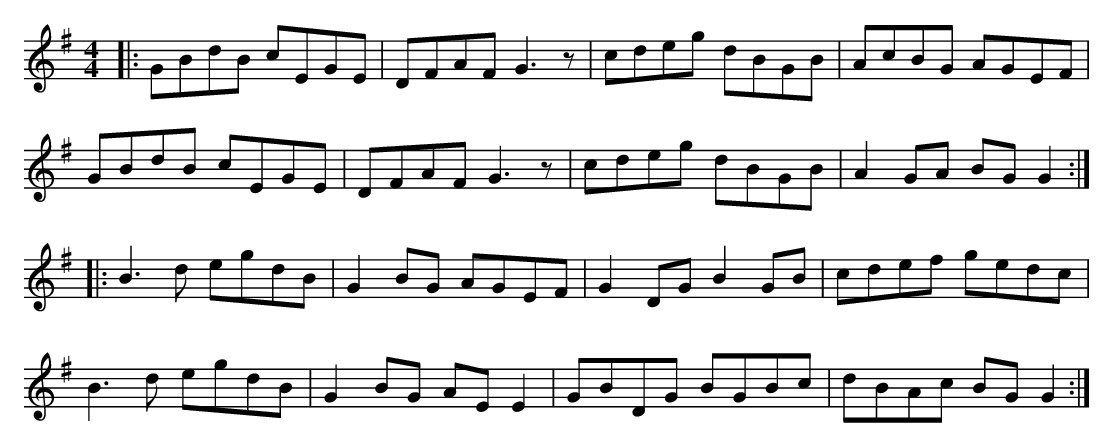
X:1
M:4/4
K:G
|:GBdB cEGE|DFAF G3z|cdeg dBGB|AcBG AGEF|
GBdB cEGE|DFAF G3z|cdeg dBGB|A2GA BGG2:|
|:B3d egdB|G2BG AGEF|G2DG B2GB|cdef gedc|
B3d egdB|G2BG AEE2|GBDG BGBc|dBAc BGG2:|
